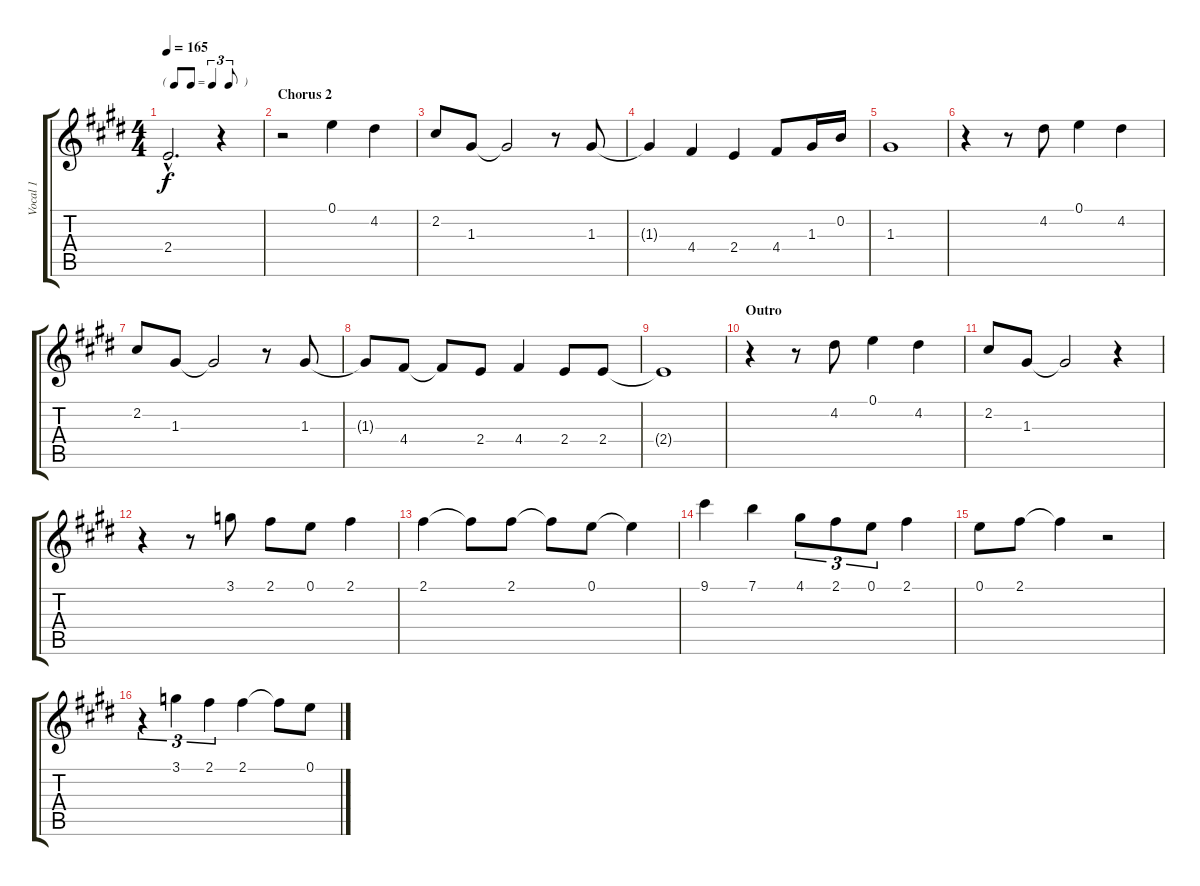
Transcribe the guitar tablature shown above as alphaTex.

\track ("Vocal 1" "Vocal 1") {instrument contrabass}
\staff {score tabs}
\tuning (E4 B3 G3 D3 A2 E2) {hide}
\ts (4 4)
\tf triplet8th
\tempo 165
\clef g2
\ks e
2.4{hac}.2{d dy f} r.4 |
\section ("" "Chorus 2")
r.2 0.1.4 4.2.4 |
2.2.8 1.3.8 1.3{t}.2 r.8 1.3.8 |
1.3{t}.4 4.4.4 2.4.4 4.4.8 1.3.16 0.2.16 |
1.3.1 |
r.4 r.8 4.2.8 0.1.4 4.2.4 |
2.2.8 1.3.8 1.3{t}.2 r.8 1.3.8 |
1.3{t}.8 4.4.8 4.4{t}.8 2.4.8 4.4.4 2.4.8 2.4.8 |
2.4{t}.1 |
\section ("" "Outro")
r.4 r.8 4.2.8 0.1.4 4.2.4 |
2.2.8 1.3.8 1.3{t}.2 r.4 |
r.4 r.8 3.1.8 2.1.8 0.1.8 2.1.4 |
2.1.4 2.1{t}.8 2.1.8 2.1{t}.8 0.1.8 0.1{t}.4 |
9.1.4 7.1.4 4.1.8{tu (3 2)} 2.1.8{tu (3 2)} 0.1.8{tu (3 2)} 2.1.4 |
0.1.8 2.1.8 2.1{t}.4 r.2 |
r.4{tu (3 2)} 3.1.4{tu (3 2)} 2.1.4{tu (3 2)} 2.1.4 2.1{t}.8 0.1.8
